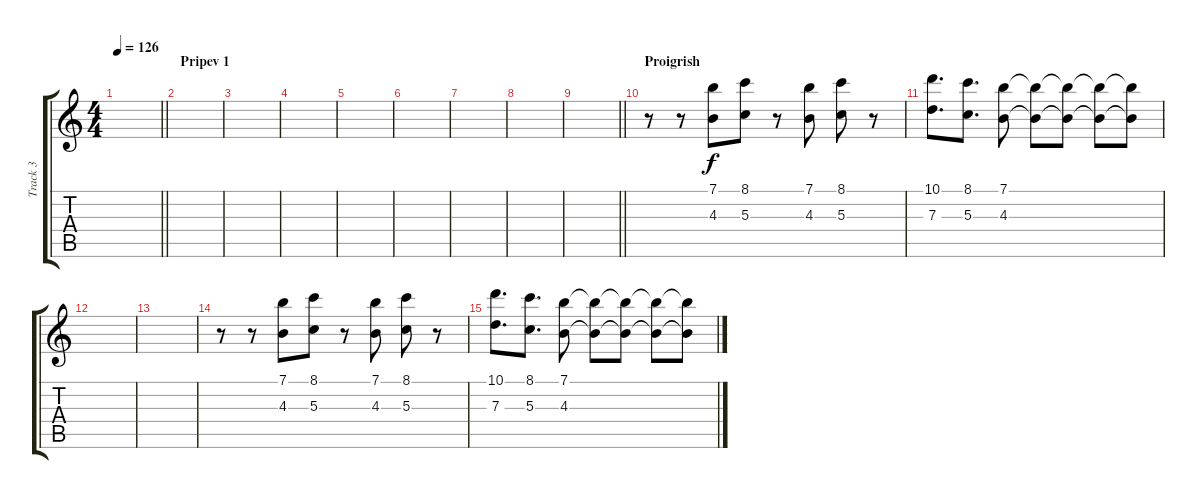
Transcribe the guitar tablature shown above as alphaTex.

\track ("Track 3" "Track 3") {instrument acousticguitarsteel}
\staff {score tabs}
\tuning (E4 B3 G3 D3 A2 E2) {hide}
\ts (4 4)
\tempo 126
\clef g2
\barLineRight lightlight
\ks c
|
\section ("" "Pripev 1")
|
|
|
|
|
|
|
\barLineRight lightlight
|
\section ("" "Proigrish")
r.8 r.8 (7.1 4.3).8 (8.1 5.3).8 r.8 (7.1 4.3).8 (8.1 5.3).8 r.8 |
(10.1 7.3).8{d} (8.1 5.3).8{d} (7.1 4.3).8 (7.1{t} 4.3{t}).8 (7.1{t} 4.3{t}).8 (7.1{t} 4.3{t}).8 (7.1{t} 4.3{t}).8 |
|
|
r.8 r.8 (7.1 4.3).8 (8.1 5.3).8 r.8 (7.1 4.3).8 (8.1 5.3).8 r.8 |
(10.1 7.3).8{d} (8.1 5.3).8{d} (7.1 4.3).8 (7.1{t} 4.3{t}).8 (7.1{t} 4.3{t}).8 (7.1{t} 4.3{t}).8 (7.1{t} 4.3{t}).8
